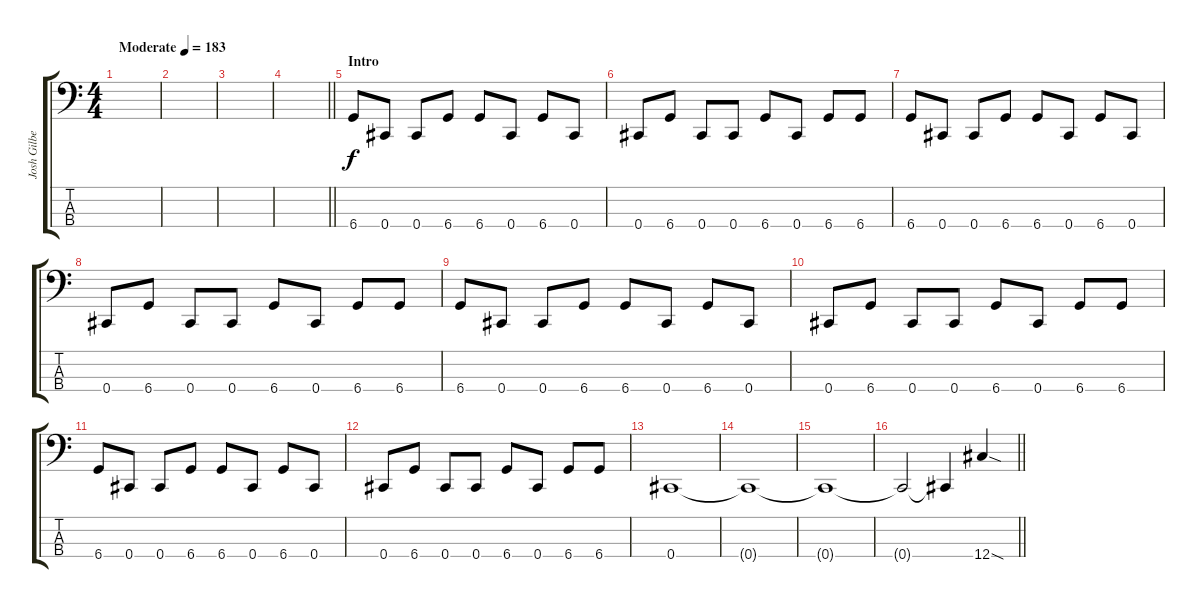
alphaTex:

\track ("Josh Gilbert" "Josh Gilbe") {instrument electricbasspick}
\staff {score tabs}
\tuning (Gb2 Db2 Ab1 Db1) {hide}
\ts (4 4)
\tempo (183 "Moderate")
\clef f4
\ks c
|
|
|
\barLineRight lightlight
|
\section ("" "Intro")
6.4.8 0.4.8 0.4.8 6.4.8 6.4.8 0.4.8 6.4.8 0.4.8 |
0.4.8 6.4.8 0.4.8 0.4.8 6.4.8 0.4.8 6.4.8 6.4.8 |
6.4.8 0.4.8 0.4.8 6.4.8 6.4.8 0.4.8 6.4.8 0.4.8 |
0.4.8 6.4.8 0.4.8 0.4.8 6.4.8 0.4.8 6.4.8 6.4.8 |
6.4.8 0.4.8 0.4.8 6.4.8 6.4.8 0.4.8 6.4.8 0.4.8 |
0.4.8 6.4.8 0.4.8 0.4.8 6.4.8 0.4.8 6.4.8 6.4.8 |
6.4.8 0.4.8 0.4.8 6.4.8 6.4.8 0.4.8 6.4.8 0.4.8 |
0.4.8 6.4.8 0.4.8 0.4.8 6.4.8 0.4.8 6.4.8 6.4.8 |
0.4.1 |
0.4{t}.1 |
0.4{t}.1 |
\barLineRight lightlight
0.4{t}.2 0.4{t}.4 12.4{sod}.4
